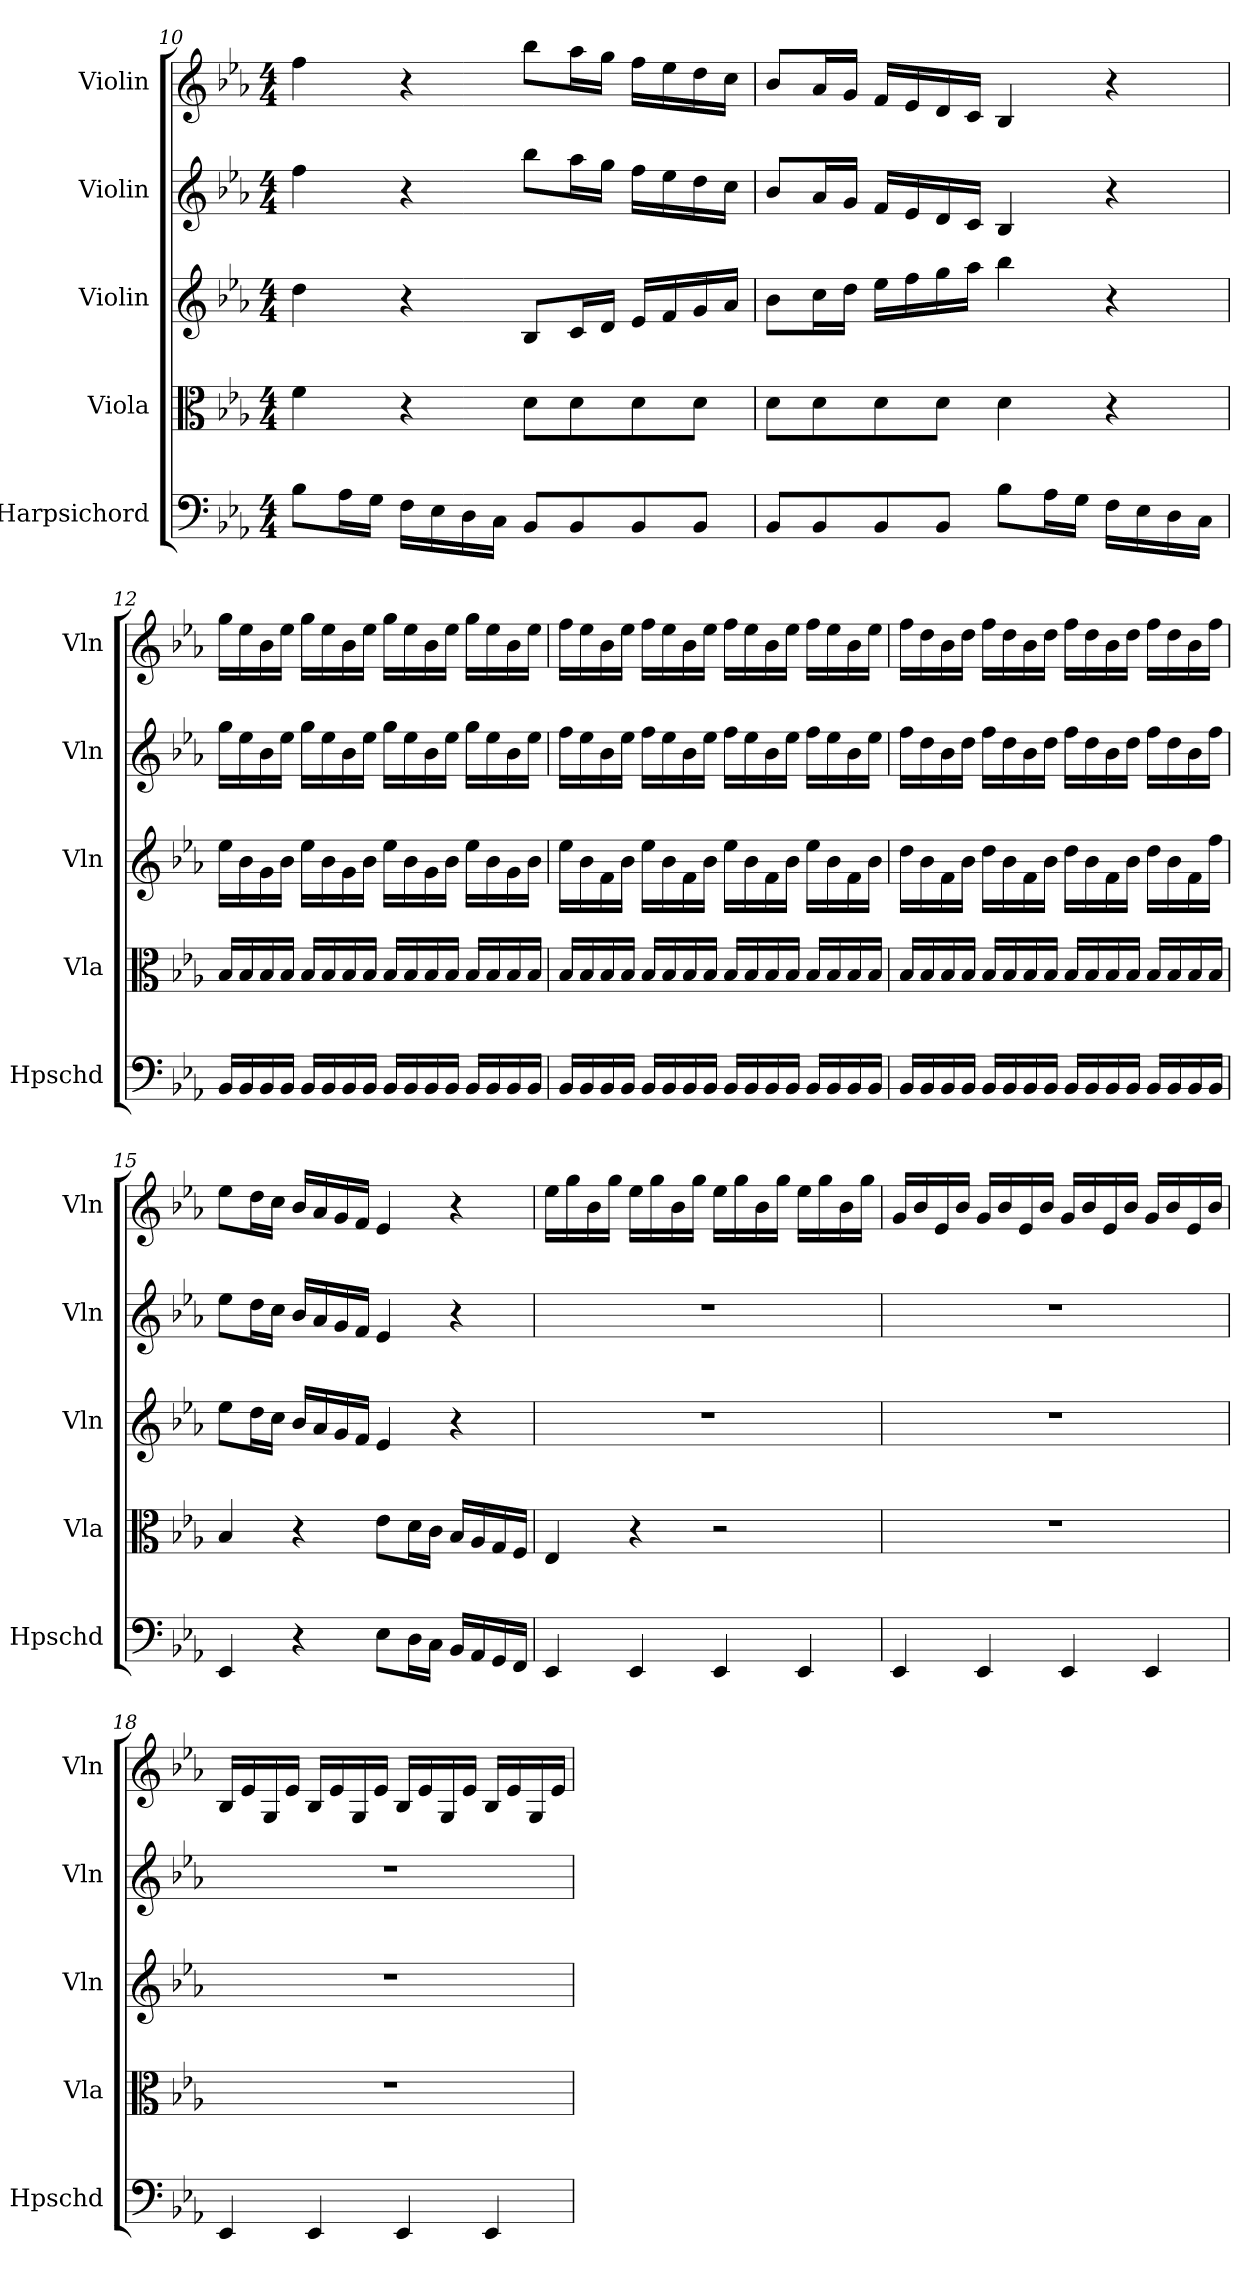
**kern	**kern	**kern	**kern	**kern
*part5	*part4	*part3	*part2	*part1
*staff5	*staff4	*staff3	*staff2	*staff1
*I"Harpsichord	*I"Viola	*I"Violin	*I"Violin	*I"Violin
*I'Hpschd	*I'Vla	*I'Vln	*I'Vln	*I'Vln
*clefF4	*clefC3	*clefG2	*clefG2	*clefG2
*k[b-e-a-]	*k[b-e-a-]	*k[b-e-a-]	*k[b-e-a-]	*k[b-e-a-]
*M4/4	*M4/4	*M4/4	*M4/4	*M4/4
=10	=10	=10	=10	=10
8B-\L	4f\	4dd\	4ff\	4ff\
16A-\L	.	.	.	.
16G\JJ	.	.	.	.
16F\LL	4r	4r	4r	4r
16E-\	.	.	.	.
16D\	.	.	.	.
16C\JJ	.	.	.	.
8BB-/L	8d\L	8B-/L	8bb-\L	8bb-\L
8BB-/	8d\	16c/L	16aa-\L	16aa-\L
.	.	16d/JJ	16gg\JJ	16gg\JJ
8BB-/	8d\	16e-/LL	16ff\LL	16ff\LL
.	.	16f/	16ee-\	16ee-\
8BB-/J	8d\J	16g/	16dd\	16dd\
.	.	16a-/JJ	16cc\JJ	16cc\JJ
=11	=11	=11	=11	=11
8BB-/L	8d\L	8b-\L	8b-/L	8b-/L
8BB-/	8d\	16cc\L	16a-/L	16a-/L
.	.	16dd\JJ	16g/JJ	16g/JJ
8BB-/	8d\	16ee-\LL	16f/LL	16f/LL
.	.	16ff\	16e-/	16e-/
8BB-/J	8d\J	16gg\	16d/	16d/
.	.	16aa-\JJ	16c/JJ	16c/JJ
8B-\L	4d\	4bb-\	4B-/	4B-/
16A-\L	.	.	.	.
16G\JJ	.	.	.	.
16F\LL	4r	4r	4r	4r
16E-\	.	.	.	.
16D\	.	.	.	.
16C\JJ	.	.	.	.
=12	=12	=12	=12	=12
16BB-/LL	16B-/LL	16ee-\LL	16gg\LL	16gg\LL
16BB-/	16B-/	16b-\	16ee-\	16ee-\
16BB-/	16B-/	16g\	16b-\	16b-\
16BB-/JJ	16B-/JJ	16b-\JJ	16ee-\JJ	16ee-\JJ
16BB-/LL	16B-/LL	16ee-\LL	16gg\LL	16gg\LL
16BB-/	16B-/	16b-\	16ee-\	16ee-\
16BB-/	16B-/	16g\	16b-\	16b-\
16BB-/JJ	16B-/JJ	16b-\JJ	16ee-\JJ	16ee-\JJ
16BB-/LL	16B-/LL	16ee-\LL	16gg\LL	16gg\LL
16BB-/	16B-/	16b-\	16ee-\	16ee-\
16BB-/	16B-/	16g\	16b-\	16b-\
16BB-/JJ	16B-/JJ	16b-\JJ	16ee-\JJ	16ee-\JJ
16BB-/LL	16B-/LL	16ee-\LL	16gg\LL	16gg\LL
16BB-/	16B-/	16b-\	16ee-\	16ee-\
16BB-/	16B-/	16g\	16b-\	16b-\
16BB-/JJ	16B-/JJ	16b-\JJ	16ee-\JJ	16ee-\JJ
=13	=13	=13	=13	=13
16BB-/LL	16B-/LL	16ee-\LL	16ff\LL	16ff\LL
16BB-/	16B-/	16b-\	16ee-\	16ee-\
16BB-/	16B-/	16f\	16b-\	16b-\
16BB-/JJ	16B-/JJ	16b-\JJ	16ee-\JJ	16ee-\JJ
16BB-/LL	16B-/LL	16ee-\LL	16ff\LL	16ff\LL
16BB-/	16B-/	16b-\	16ee-\	16ee-\
16BB-/	16B-/	16f\	16b-\	16b-\
16BB-/JJ	16B-/JJ	16b-\JJ	16ee-\JJ	16ee-\JJ
16BB-/LL	16B-/LL	16ee-\LL	16ff\LL	16ff\LL
16BB-/	16B-/	16b-\	16ee-\	16ee-\
16BB-/	16B-/	16f\	16b-\	16b-\
16BB-/JJ	16B-/JJ	16b-\JJ	16ee-\JJ	16ee-\JJ
16BB-/LL	16B-/LL	16ee-\LL	16ff\LL	16ff\LL
16BB-/	16B-/	16b-\	16ee-\	16ee-\
16BB-/	16B-/	16f\	16b-\	16b-\
16BB-/JJ	16B-/JJ	16b-\JJ	16ee-\JJ	16ee-\JJ
=14	=14	=14	=14	=14
16BB-/LL	16B-/LL	16dd\LL	16ff\LL	16ff\LL
16BB-/	16B-/	16b-\	16dd\	16dd\
16BB-/	16B-/	16f\	16b-\	16b-\
16BB-/JJ	16B-/JJ	16b-\JJ	16dd\JJ	16dd\JJ
16BB-/LL	16B-/LL	16dd\LL	16ff\LL	16ff\LL
16BB-/	16B-/	16b-\	16dd\	16dd\
16BB-/	16B-/	16f\	16b-\	16b-\
16BB-/JJ	16B-/JJ	16b-\JJ	16dd\JJ	16dd\JJ
16BB-/LL	16B-/LL	16dd\LL	16ff\LL	16ff\LL
16BB-/	16B-/	16b-\	16dd\	16dd\
16BB-/	16B-/	16f\	16b-\	16b-\
16BB-/JJ	16B-/JJ	16b-\JJ	16dd\JJ	16dd\JJ
16BB-/LL	16B-/LL	16dd\LL	16ff\LL	16ff\LL
16BB-/	16B-/	16b-\	16dd\	16dd\
16BB-/	16B-/	16f\	16b-\	16b-\
16BB-/JJ	16B-/JJ	16ff\JJ	16ff\JJ	16ff\JJ
=15	=15	=15	=15	=15
4EE-/	4B-/	8ee-\L	8ee-\L	8ee-\L
.	.	16dd\L	16dd\L	16dd\L
.	.	16cc\JJ	16cc\JJ	16cc\JJ
4r	4r	16b-/LL	16b-/LL	16b-/LL
.	.	16a-/	16a-/	16a-/
.	.	16g/	16g/	16g/
.	.	16f/JJ	16f/JJ	16f/JJ
8E-\L	8e-\L	4e-/	4e-/	4e-/
16D\L	16d\L	.	.	.
16C\JJ	16c\JJ	.	.	.
16BB-/LL	16B-/LL	4r	4r	4r
16AA-/	16A-/	.	.	.
16GG/	16G/	.	.	.
16FF/JJ	16F/JJ	.	.	.
=16	=16	=16	=16	=16
4EE-/	4E-/	1r	1r	16ee-\LL
.	.	.	.	16gg\
.	.	.	.	16b-\
.	.	.	.	16gg\JJ
4EE-/	4r	.	.	16ee-\LL
.	.	.	.	16gg\
.	.	.	.	16b-\
.	.	.	.	16gg\JJ
4EE-/	2r	.	.	16ee-\LL
.	.	.	.	16gg\
.	.	.	.	16b-\
.	.	.	.	16gg\JJ
4EE-/	.	.	.	16ee-\LL
.	.	.	.	16gg\
.	.	.	.	16b-\
.	.	.	.	16gg\JJ
=17	=17	=17	=17	=17
4EE-/	1r	1r	1r	16g/LL
.	.	.	.	16b-/
.	.	.	.	16e-/
.	.	.	.	16b-/JJ
4EE-/	.	.	.	16g/LL
.	.	.	.	16b-/
.	.	.	.	16e-/
.	.	.	.	16b-/JJ
4EE-/	.	.	.	16g/LL
.	.	.	.	16b-/
.	.	.	.	16e-/
.	.	.	.	16b-/JJ
4EE-/	.	.	.	16g/LL
.	.	.	.	16b-/
.	.	.	.	16e-/
.	.	.	.	16b-/JJ
=18	=18	=18	=18	=18
4EE-/	1r	1r	1r	16B-/LL
.	.	.	.	16e-/
.	.	.	.	16G/
.	.	.	.	16e-/JJ
4EE-/	.	.	.	16B-/LL
.	.	.	.	16e-/
.	.	.	.	16G/
.	.	.	.	16e-/JJ
4EE-/	.	.	.	16B-/LL
.	.	.	.	16e-/
.	.	.	.	16G/
.	.	.	.	16e-/JJ
4EE-/	.	.	.	16B-/LL
.	.	.	.	16e-/
.	.	.	.	16G/
.	.	.	.	16e-/JJ
=	=	=	=	=
*-	*-	*-	*-	*-
